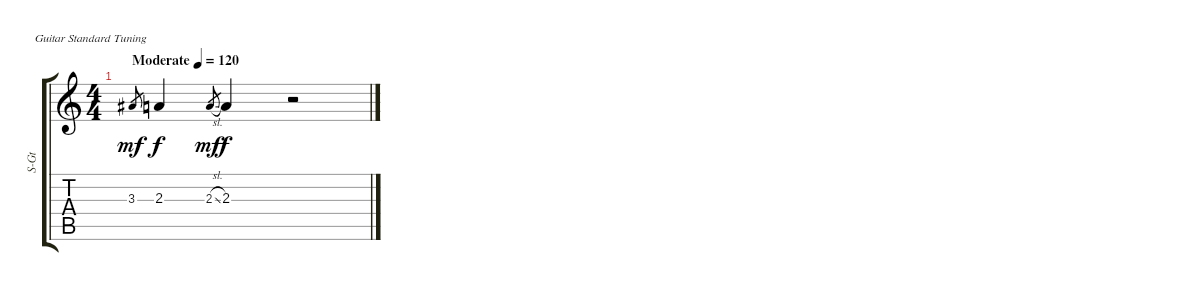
\bracketExtendMode groupsimilarinstruments
\otherSystemsTrackNameOrientation horizontal
\track ("Track 1" "S-Gt") {instrument acousticguitarsteel}
\staff {score tabs}
\tuning (E4 B3 G3 D3 A2 E2)
\ts (4 4)
\beaming (8 2 2 2 2)
\tempo (120 "Moderate")
\clef g2
\ks c
3.3{acc #}.8{gr dy mf instrument acousticguitarsteel beam Up} 2.3.4{dy f beam Up} 2.3{sl}.8{gr dy mf beam Up} 2.3.4{dy f beam Up} r.2{beam Up}
